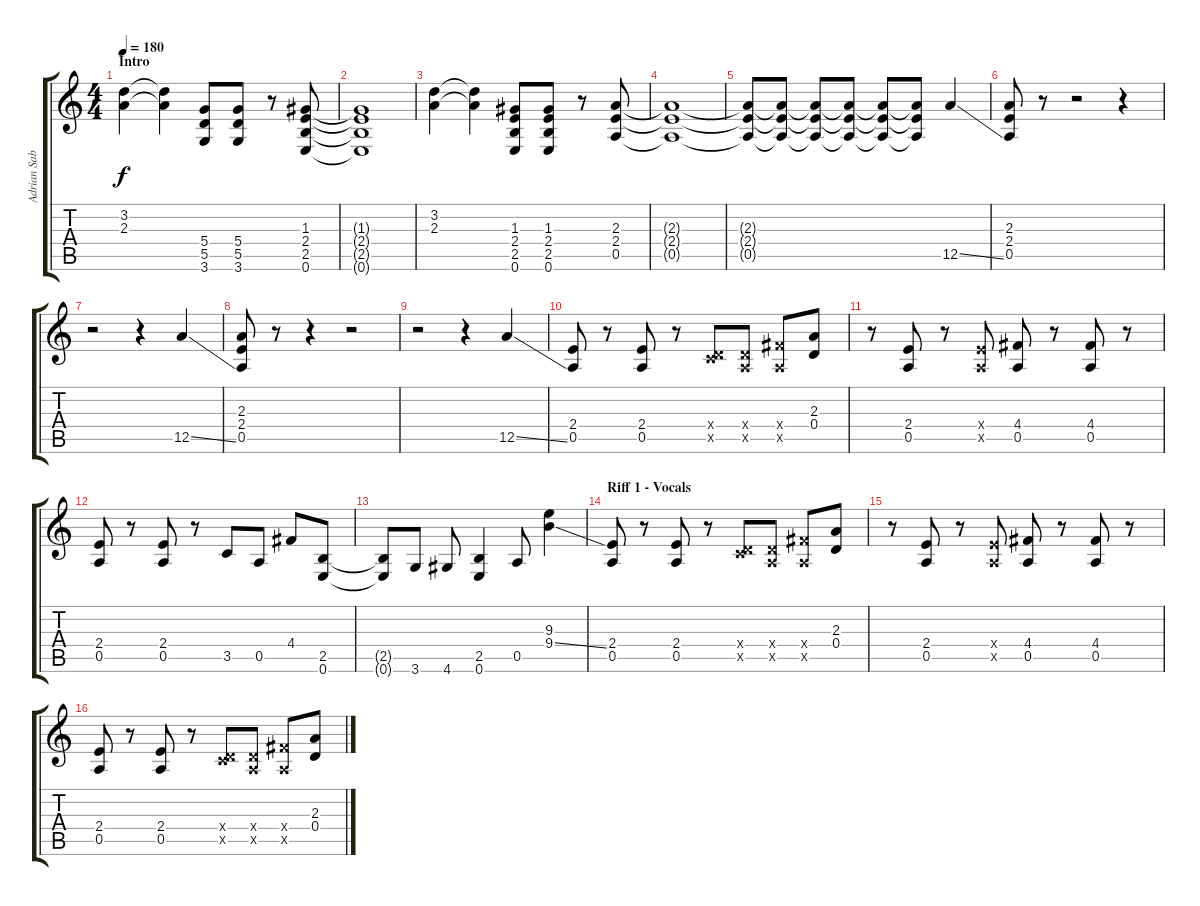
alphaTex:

\track ("Adrian Sabbath" "Adrian Sab") {instrument distortionguitar}
\staff {score tabs}
\tuning (E4 B3 G3 D3 A2 E2) {hide}
\ts (4 4)
\section ("" "Intro")
\tempo 180
\clef g2
\ks c
(3.2 2.3).4{dy f instrument distortionguitar} (3.2{t} 2.3{t}).4 (5.4 5.5 3.6).8 (5.4 5.5 3.6).8 r.8 (1.3 2.4 2.5 0.6).8 |
(1.3{t} 2.4{t} 2.5{t} 0.6{t}).1 |
(3.2 2.3).4 (3.2{t} 2.3{t}).4 (1.3 2.4 2.5 0.6).8 (1.3 2.4 2.5 0.6).8 r.8 (2.3 2.4 0.5).8 |
(2.3{t} 2.4{t} 0.5{t}).1 |
(2.3{t} 2.4{t} 0.5{t}).8 (2.3{t} 2.4{t} 0.5{t}).8 (2.3{t} 2.4{t} 0.5{t}).8 (2.3{t} 2.4{t} 0.5{t}).8 (2.3{t} 2.4{t} 0.5{t}).8 (2.3{t} 2.4{t} 0.5{t}).8 12.5{ss}.4 |
(2.3 2.4 0.5).8 r.8 r.2 r.4 |
r.2 r.4 12.5{ss}.4 |
(2.3 2.4 0.5).8 r.8 r.4 r.2 |
r.2 r.4 12.5{ss}.4 |
(2.4 0.5).8 r.8 (2.4 0.5).8 r.8 (0.4{x} 3.5{x}).8 (0.4{x} 0.5{x}).8 (4.4{x} 0.5{x}).8 (2.3 0.4).8 |
r.8 (2.4 0.5).8 r.8 (2.4{x} 0.5{x}).8 (4.4 0.5).8 r.8 (4.4 0.5).8 r.8 |
(2.4 0.5).8 r.8 (2.4 0.5).8 r.8 3.5.8 0.5.8 4.4.8 (2.5 0.6).8 |
(2.5{t} 0.6{t}).8 3.6.8 4.6.8 (2.5 0.6).4 0.5.8 (9.3 9.4{ss}).4 |
\section ("" "Riff 1 - Vocals")
(2.4 0.5).8 r.8 (2.4 0.5).8 r.8 (0.4{x} 3.5{x}).8 (0.4{x} 0.5{x}).8 (4.4{x} 0.5{x}).8 (2.3 0.4).8 |
r.8 (2.4 0.5).8 r.8 (2.4{x} 0.5{x}).8 (4.4 0.5).8 r.8 (4.4 0.5).8 r.8 |
(2.4 0.5).8 r.8 (2.4 0.5).8 r.8 (0.4{x} 3.5{x}).8 (0.4{x} 0.5{x}).8 (4.4{x} 0.5{x}).8 (2.3 0.4).8
